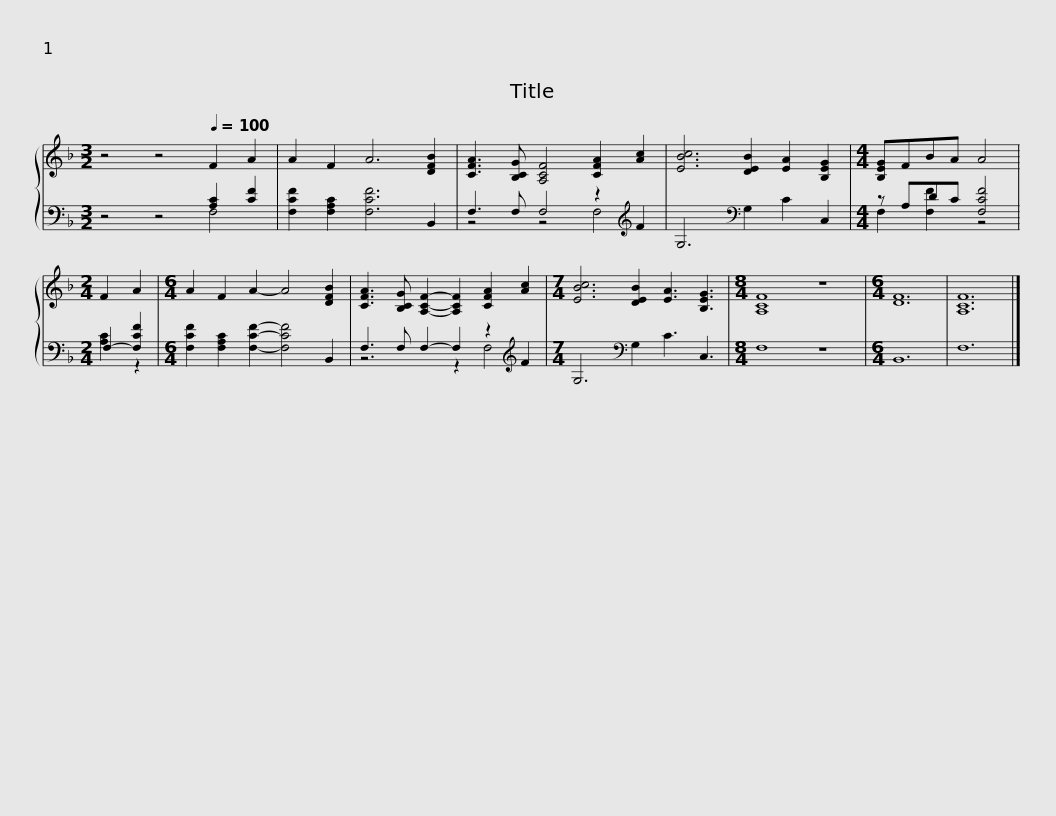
X:1
%%score { 1 | ( 2 3 ) }
L:1/8
M:3/2
I:linebreak $
K:F
V:1 treble
V:2 bass
V:3 bass
V:1
 z4 z4[Q:1/4=100] F2 A2 | A2 F2 A6 [DFB]2 | [CFA]3 [B,CG] [A,CF]4 [CFA]2 [Ac]2 | [EBc]6 [DEB]2 [EA]2 [B,EG]2 |[M:4/4] [B,EG]FBA A4 | %5
[M:2/4] F2 A2 |$[M:6/4] A2 F2 A2- A4 [DFB]2 | [CFA]3 [B,CG] [A,CF]2- [A,CF]2 [CFA]2 [Ac]2 |[M:7/4] [EBc]6 [DEB]2 [EA]3 [B,EG]3 |[M:8/4] [A,CF]8 z8 | %10
[M:6/4] [DF]12 | [A,CF]12 |] %12
V:2
 z4 z4 [A,C]2 [CF]2 | [F,CF]2 [F,A,C]2 [F,CF]6 B,,2 | F,3 F, F,4 z2[K:treble] F2 | G,6[K:bass] G,2 C2 C,2 |[M:4/4] z A,DC [F,CF]4 | %5
[M:2/4] F,2- [F,CF]2 |$[M:6/4] [F,CF]2 [F,A,C]2 [F,CF]2- [F,CF]4 B,,2 | F,3 F, F,2- F,2 z2[K:treble] F2 |[M:7/4] G,6[K:bass] G,2 C3 C,3 |[M:8/4] F,8 z8 | %10
[M:6/4] B,,12 | F,12 |] %12
V:3
 z4 z4 F,4 | x12 | z4 z4 F,4[K:treble] | x6[K:bass] x6 |[M:4/4] F,2 [F,F]2 z4 | %5
[M:2/4] [A,C]2 z2 |$[M:6/4] x12 | z6 z2 F,4[K:treble] |[M:7/4] x6[K:bass] x8 |[M:8/4] x16 | %10
[M:6/4] x12 | x12 |] %12
